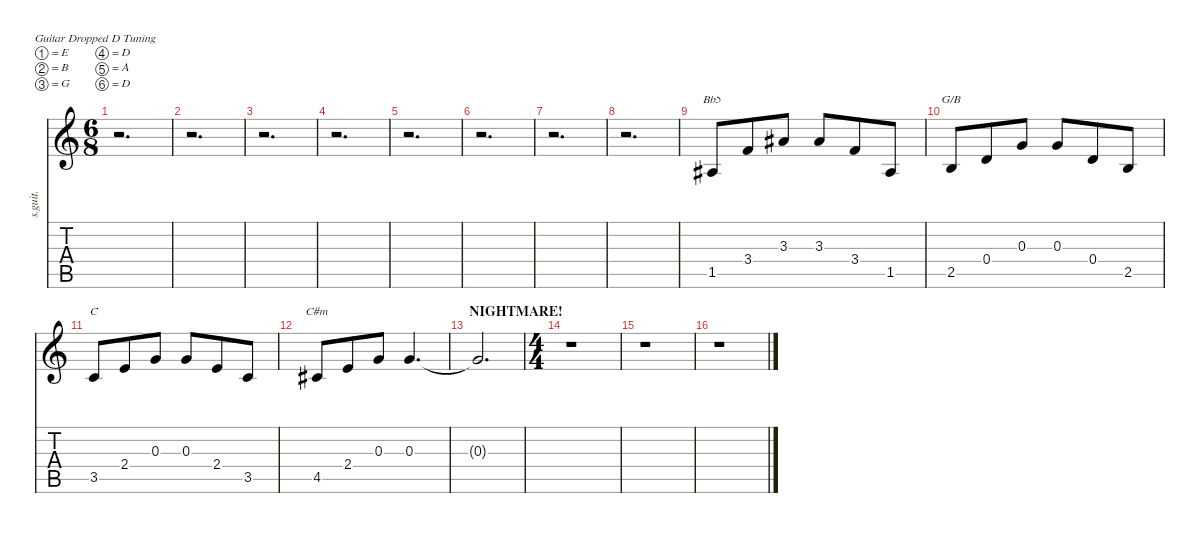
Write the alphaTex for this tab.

\defaultSystemsLayout 4
\hideDynamics
\bracketExtendMode nobrackets
\track ("Backing Guitar 3" "s.guit.") {instrument distortionguitar}
\staff {score tabs}
\tuning (E4 B3 G3 D3 A2 D2)
\chord ("Bb5" 3 1 2 2 0 x) {showdiagram false}
\chord ("G/B" 3 1 2 2 0 x) {showdiagram false}
\chord ("C" 3 1 2 2 0 x) {showdiagram false}
\chord ("C#m" 3 1 2 2 0 x) {showdiagram false}
\ts (6 8)
\tempo (130 hide)
\clef g2
\ks c
r.2{d dy f} |
r.2{d} |
r.2{d} |
r.2{d} |
r.2{d} |
r.2{d} |
r.2{d} |
r.2{d} |
1.5{acc #}.8{ch "Bb5" lyrics (0 "") lyrics (1 "") lyrics (2 "") lyrics (3 "") lyrics (4 "")} 3.4.8{lyrics (0 "") lyrics (1 "") lyrics (2 "") lyrics (3 "") lyrics (4 "")} 3.3{acc #}.8{lyrics (0 "") lyrics (1 "") lyrics (2 "") lyrics (3 "") lyrics (4 "")} 3.3{acc #}.8{lyrics (0 "") lyrics (1 "") lyrics (2 "") lyrics (3 "") lyrics (4 "")} 3.4.8{lyrics (0 "") lyrics (1 "") lyrics (2 "") lyrics (3 "") lyrics (4 "")} 1.5{acc #}.8{lyrics (0 "") lyrics (1 "") lyrics (2 "") lyrics (3 "") lyrics (4 "")} |
2.5.8{ch "G/B" lyrics (0 "") lyrics (1 "") lyrics (2 "") lyrics (3 "") lyrics (4 "")} 0.4.8{lyrics (0 "") lyrics (1 "") lyrics (2 "") lyrics (3 "") lyrics (4 "")} 0.3.8{lyrics (0 "") lyrics (1 "") lyrics (2 "") lyrics (3 "") lyrics (4 "")} 0.3.8{lyrics (0 "") lyrics (1 "") lyrics (2 "") lyrics (3 "") lyrics (4 "")} 0.4.8{lyrics (0 "") lyrics (1 "") lyrics (2 "") lyrics (3 "") lyrics (4 "")} 2.5.8{lyrics (0 "") lyrics (1 "") lyrics (2 "") lyrics (3 "") lyrics (4 "")} |
3.5.8{ch "C" lyrics (0 "") lyrics (1 "") lyrics (2 "") lyrics (3 "") lyrics (4 "")} 2.4.8{lyrics (0 "") lyrics (1 "") lyrics (2 "") lyrics (3 "") lyrics (4 "")} 0.3.8{lyrics (0 "") lyrics (1 "") lyrics (2 "") lyrics (3 "") lyrics (4 "")} 0.3.8{lyrics (0 "") lyrics (1 "") lyrics (2 "") lyrics (3 "") lyrics (4 "")} 2.4.8{lyrics (0 "") lyrics (1 "") lyrics (2 "") lyrics (3 "") lyrics (4 "")} 3.5.8{lyrics (0 "") lyrics (1 "") lyrics (2 "") lyrics (3 "") lyrics (4 "")} |
4.5{acc #}.8{ch "C#m" lyrics (0 "") lyrics (1 "") lyrics (2 "") lyrics (3 "") lyrics (4 "")} 2.4.8{lyrics (0 "") lyrics (1 "") lyrics (2 "") lyrics (3 "") lyrics (4 "")} 0.3.8{lyrics (0 "") lyrics (1 "") lyrics (2 "") lyrics (3 "") lyrics (4 "")} 0.3.4{d lyrics (0 "") lyrics (1 "") lyrics (2 "") lyrics (3 "") lyrics (4 "")} |
\section ("" "NIGHTMARE!")
0.3{t}.2{d lyrics (0 "") lyrics (1 "") lyrics (2 "") lyrics (3 "") lyrics (4 "")} |
\ts (4 4)
\beaming (8 2 2 2 2)
r.1 |
r.1 |
r.1
